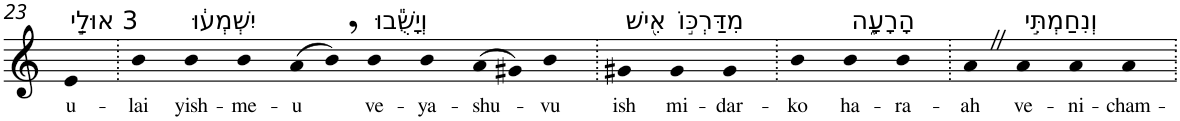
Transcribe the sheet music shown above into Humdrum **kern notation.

**kern	**text
*part1	*part1
*staff1	*staff1
*I"Piano	*
*I'Pno	*
!!LO:PB:g=z
*clefG2	*
*k[]	*
=23	=23
!LO:TX:a:t=3 אוּלַ֣י	!
!	!LO:LY:b
4e	u-
=24.	=24.
!	!LO:LY:b
4b	-lai
!LO:TX:a:t=יִשְׁמְע֔וּ	!
!	!LO:LY:b
4b	yish-
!	!LO:LY:b
4b	-me-
!	!LO:LY:b
(>8a	-u
8b,)	.
!LO:TX:a:t=וְיָשֻׁ֕בוּ	!
!	!LO:LY:b
4b	ve-
!	!LO:LY:b
4b	-ya-
!	!LO:LY:b
(>8a	-shu-
8g#X)	.
!	!LO:LY:b
4b	-vu
=25.	=25.
!LO:TX:a:t=אִ֖ישׁ	!
!	!LO:LY:b
4g#X	ish
!LO:TX:a:t=מִדַּרְכּ֣וֹ	!
!	!LO:LY:b
4g#	mi-
!	!LO:LY:b
4g#	-dar-
=26.	=26.
!	!LO:LY:b
4b	-ko
!LO:TX:a:t=הָרָעָ֑ה	!
!	!LO:LY:b
4b	ha-
!	!LO:LY:b
4b	-ra-
=27.	=27.
!	!LO:LY:b
4aZ	-ah
!LO:TX:a:t=וְנִחַמְתִּ֣י	!
!	!LO:LY:b
4a	ve-
!	!LO:LY:b
4a	-ni-
!	!LO:LY:b
4a	-cham-
=.	=.
*-	*-
